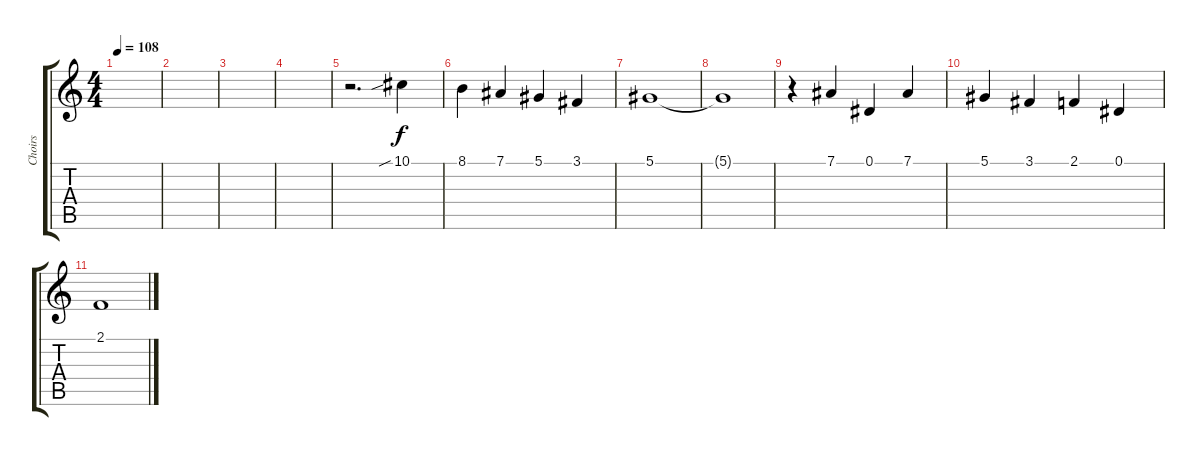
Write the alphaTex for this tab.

\track ("Choirs" "Choirs") {instrument lead3calliope}
\staff {score tabs}
\tuning (Eb4 Bb3 Gb3 Db3 Ab2 Eb2) {hide}
\ts (4 4)
\tempo 108
\clef g2
\ks c
|
|
|
|
r.2{d} 10.1{sib}.4 |
8.1.4 7.1.4 5.1.4 3.1.4 |
5.1.1 |
5.1{t}.1 |
r.4 7.1.4 0.1.4 7.1.4 |
5.1.4 3.1.4 2.1.4 0.1.4 |
2.1.1
